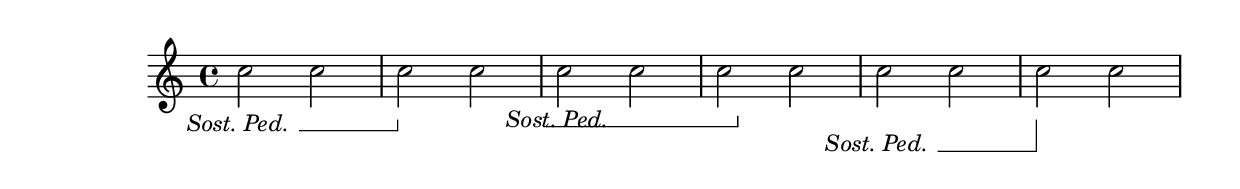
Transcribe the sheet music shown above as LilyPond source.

%% Do not edit this file; it is auto-generated from input/new
%% This file is in the public domain.
%% Note: this file works from version 2.12.0
\version "2.13.1"

\header {
  lsrtags = "keyboards, tweaks-and-overrides"
  texidoc = "The appearance of pedal brackets may be altered in
different ways."
  doctitle = "Fine-tuning pedal brackets"
} % begin verbatim


\paper { ragged-right = ##f }
\relative c'' {
  c2\sostenutoOn c
  c2\sostenutoOff c
  \once \override Staff.PianoPedalBracket #'shorten-pair = #'(-7 . -2)
  c2\sostenutoOn c
  c2\sostenutoOff c
  \once \override Staff.PianoPedalBracket #'edge-height = #'(0 . 3)
  c2\sostenutoOn c
  c2\sostenutoOff c
}
